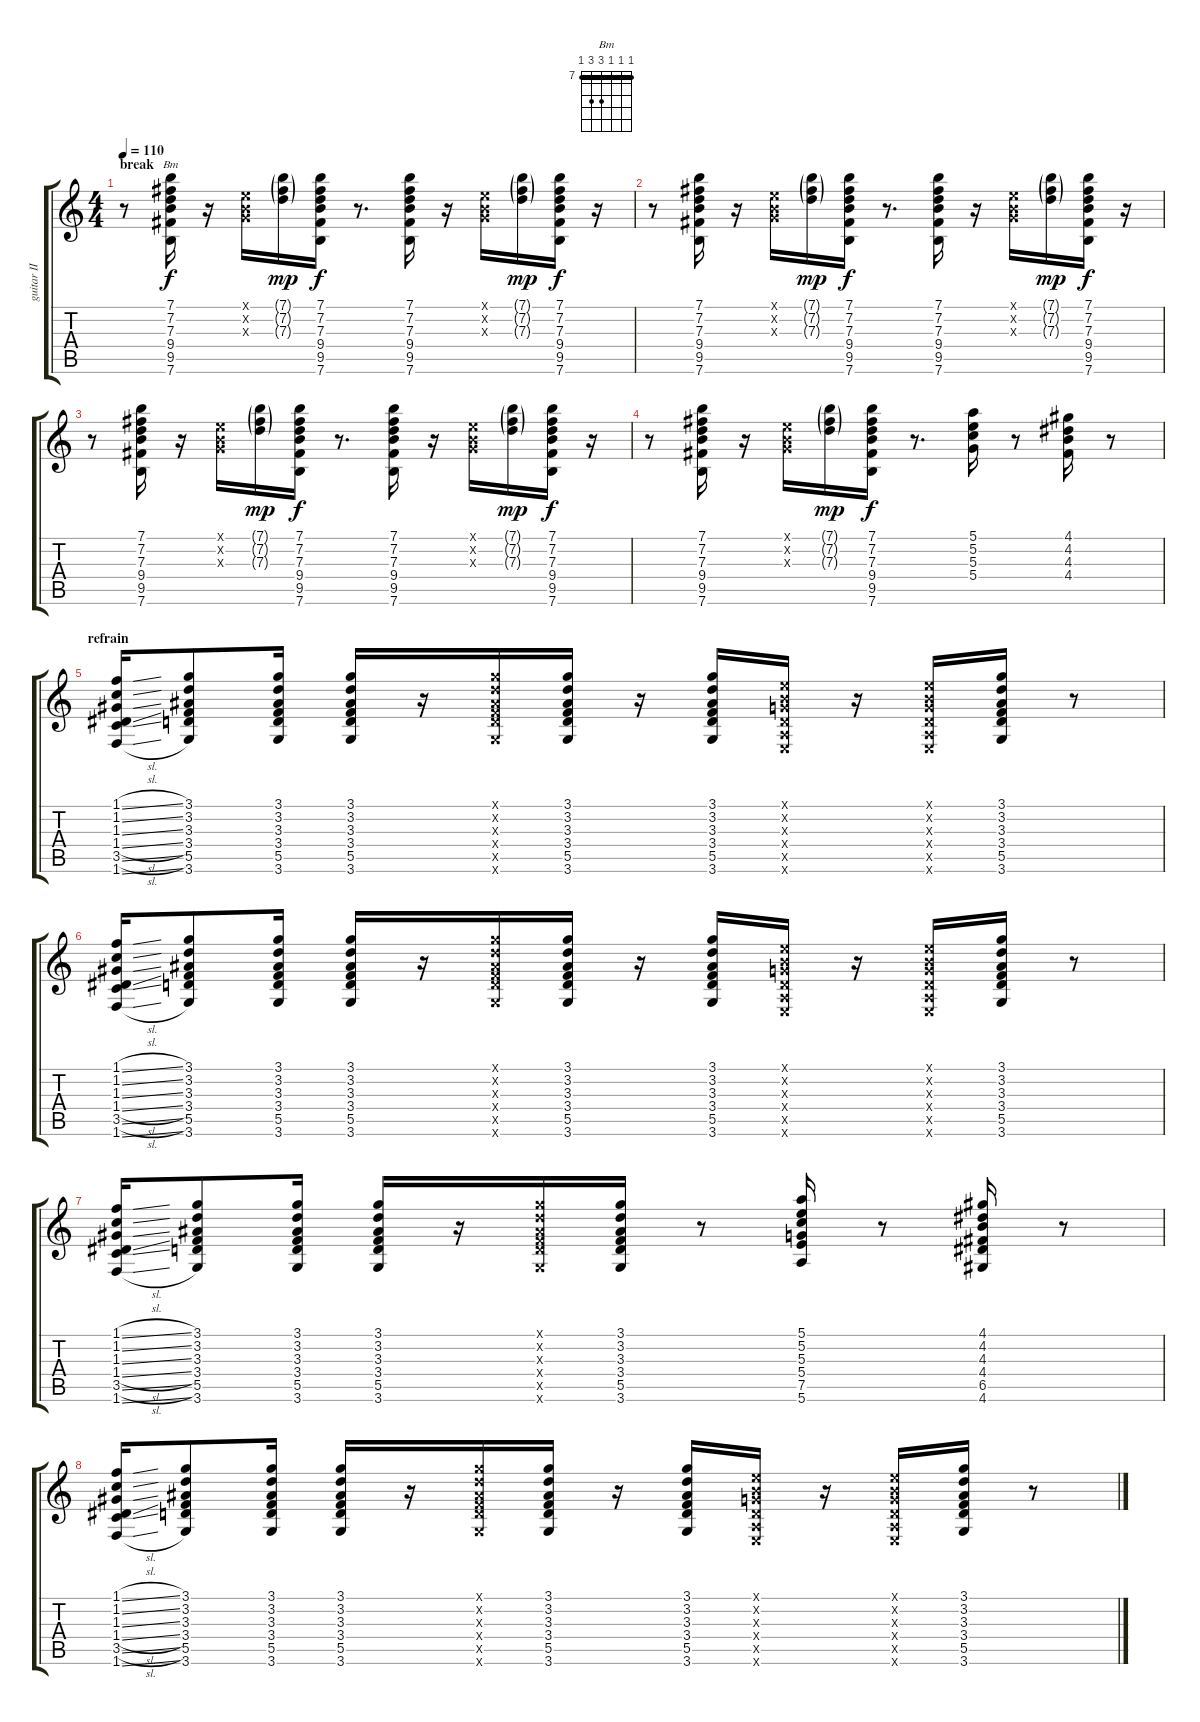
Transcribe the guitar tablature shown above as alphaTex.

\track ("guitar II" "guitar II") {instrument electricguitarclean}
\staff {score tabs}
\tuning (E4 B3 G3 D3 A2 E2) {hide}
\chord ("Bm" 7 7 7 9 9 7) {firstfret 7 barre 7}
\ts (4 4)
\section ("" "break")
\tempo 110
\clef g2
\ks aminor
r.8{dy f} (7.1 7.2 7.3 9.4 9.5 7.6).16{ch "Bm"} r.16 (0.1{x} 0.2{x} 0.3{x}).16 (7.1{g} 7.2{g} 7.3{g}).16{dy mp} (7.1 7.2 7.3 9.4 9.5 7.6).16{dy f} r.8{d} (7.1 7.2 7.3 9.4 9.5 7.6).16 r.16 (0.1{x} 0.2{x} 0.3{x}).16 (7.1{g} 7.2{g} 7.3{g}).16{dy mp} (7.1 7.2 7.3 9.4 9.5 7.6).16{dy f} r.16 |
r.8 (7.1 7.2 7.3 9.4 9.5 7.6).16 r.16 (0.1{x} 0.2{x} 0.3{x}).16 (7.1{g} 7.2{g} 7.3{g}).16{dy mp} (7.1 7.2 7.3 9.4 9.5 7.6).16{dy f} r.8{d} (7.1 7.2 7.3 9.4 9.5 7.6).16 r.16 (0.1{x} 0.2{x} 0.3{x}).16 (7.1{g} 7.2{g} 7.3{g}).16{dy mp} (7.1 7.2 7.3 9.4 9.5 7.6).16{dy f} r.16 |
r.8 (7.1 7.2 7.3 9.4 9.5 7.6).16 r.16 (0.1{x} 0.2{x} 0.3{x}).16 (7.1{g} 7.2{g} 7.3{g}).16{dy mp} (7.1 7.2 7.3 9.4 9.5 7.6).16{dy f} r.8{d} (7.1 7.2 7.3 9.4 9.5 7.6).16 r.16 (0.1{x} 0.2{x} 0.3{x}).16 (7.1{g} 7.2{g} 7.3{g}).16{dy mp} (7.1 7.2 7.3 9.4 9.5 7.6).16{dy f} r.16 |
r.8 (7.1 7.2 7.3 9.4 9.5 7.6).16 r.16 (0.1{x} 0.2{x} 0.3{x}).16 (7.1{g} 7.2{g} 7.3{g}).16{dy mp} (7.1 7.2 7.3 9.4 9.5 7.6).16{dy f} r.8{d} (5.1 5.2 5.3 5.4).16 r.8 (4.1 4.2 4.3 4.4).16 r.8 |
\section ("" "refrain")
(1.1{sl} 1.2{sl} 1.3{sl} 1.4{sl} 3.5{sl} 1.6{sl}).16 (3.1 3.2 3.3 3.4 5.5 3.6).8 (3.1 3.2 3.3 3.4 5.5 3.6).16 (3.1 3.2 3.3 3.4 5.5 3.6).16 r.16 (3.1{x} 3.2{x} 3.3{x} 3.4{x} 5.5{x} 3.6{x}).16 (3.1 3.2 3.3 3.4 5.5 3.6).16 r.16 (3.1 3.2 3.3 3.4 5.5 3.6).16 (0.1{x} 0.2{x} 0.3{x} 0.4{x} 0.5{x} 0.6{x}).16 r.16 (0.1{x} 0.2{x} 0.3{x} 0.4{x} 0.5{x} 0.6{x}).16 (3.1 3.2 3.3 3.4 5.5 3.6).16 r.8 |
(1.1{sl} 1.2{sl} 1.3{sl} 1.4{sl} 3.5{sl} 1.6{sl}).16 (3.1 3.2 3.3 3.4 5.5 3.6).8 (3.1 3.2 3.3 3.4 5.5 3.6).16 (3.1 3.2 3.3 3.4 5.5 3.6).16 r.16 (3.1{x} 3.2{x} 3.3{x} 3.4{x} 5.5{x} 3.6{x}).16 (3.1 3.2 3.3 3.4 5.5 3.6).16 r.16 (3.1 3.2 3.3 3.4 5.5 3.6).16 (0.1{x} 0.2{x} 0.3{x} 0.4{x} 0.5{x} 0.6{x}).16 r.16 (0.1{x} 0.2{x} 0.3{x} 0.4{x} 0.5{x} 0.6{x}).16 (3.1 3.2 3.3 3.4 5.5 3.6).16 r.8 |
(1.1{sl} 1.2{sl} 1.3{sl} 1.4{sl} 3.5{sl} 1.6{sl}).16 (3.1 3.2 3.3 3.4 5.5 3.6).8 (3.1 3.2 3.3 3.4 5.5 3.6).16 (3.1 3.2 3.3 3.4 5.5 3.6).16 r.16 (3.1{x} 3.2{x} 3.3{x} 3.4{x} 5.5{x} 3.6{x}).16 (3.1 3.2 3.3 3.4 5.5 3.6).16 r.8 (5.1 5.2 5.3 5.4 7.5 5.6).16 r.8 (4.1 4.2 4.3 4.4 6.5 4.6).16 r.8 |
(1.1{sl} 1.2{sl} 1.3{sl} 1.4{sl} 3.5{sl} 1.6{sl}).16 (3.1 3.2 3.3 3.4 5.5 3.6).8 (3.1 3.2 3.3 3.4 5.5 3.6).16 (3.1 3.2 3.3 3.4 5.5 3.6).16 r.16 (3.1{x} 3.2{x} 3.3{x} 3.4{x} 5.5{x} 3.6{x}).16 (3.1 3.2 3.3 3.4 5.5 3.6).16 r.16 (3.1 3.2 3.3 3.4 5.5 3.6).16 (0.1{x} 0.2{x} 0.3{x} 0.4{x} 0.5{x} 0.6{x}).16 r.16 (0.1{x} 0.2{x} 0.3{x} 0.4{x} 0.5{x} 0.6{x}).16 (3.1 3.2 3.3 3.4 5.5 3.6).16 r.8
